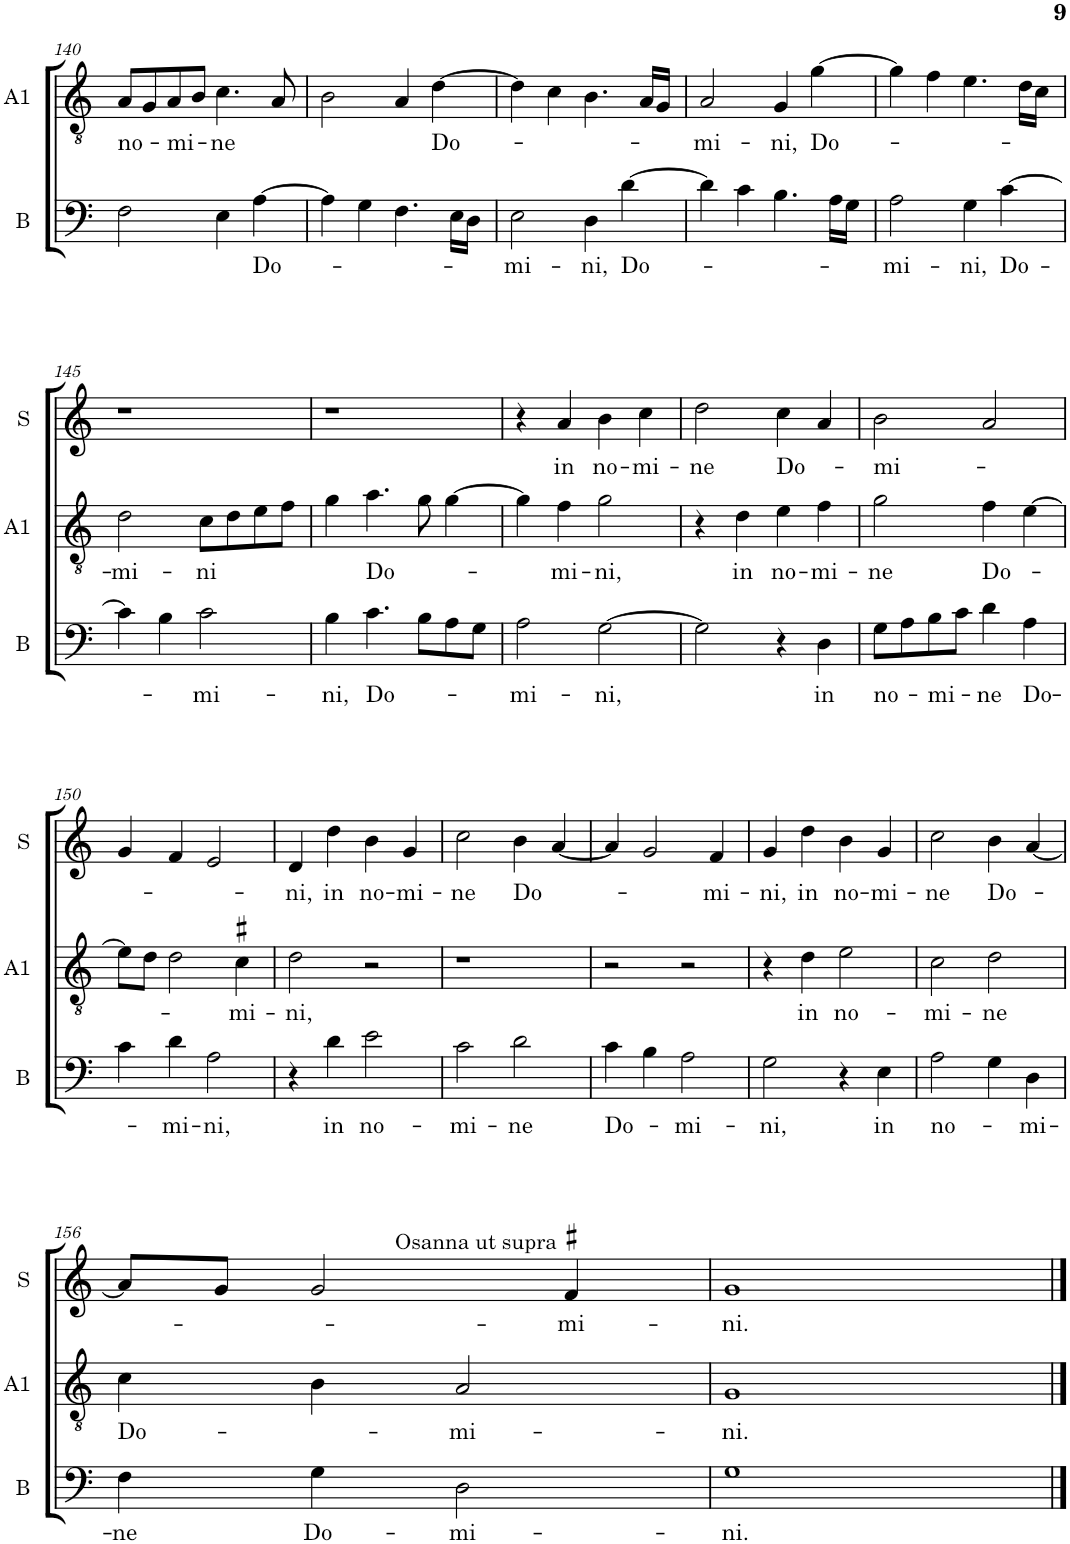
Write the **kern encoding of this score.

**kern	**text	**kern	**text	**kern	**text
*part3	*part3	*part2	*part2	*part1	*part1
*staff3	*staff3	*staff2	*staff2	*staff1	*staff1
*I"B	*	*I"A1	*	*I"S	*
*I'B	*	*I'A1	*	*I'S	*
!!LO:PB:g=z
*clefF4	*	*clefGv2	*	*clefG2	*
*	*	*Trd4c7	*	*	*
*k[]	*	*k[]	*	*k[]	*
*M2/2	*	*M2/2	*	*M2/2	*
*met(c|)	*	*met(c|)	*	*met(c|)	*
=140	=140	=140	=140	=140	=140
!	!	!	!LO:LY:b	!	!
2F\	.	8A/L	no-	1r	.
.	.	8G/	.	.	.
!	!	!	!LO:LY:b	!	!
.	.	8A/	-mi-	.	.
.	.	8B/J	.	.	.
!	!	!	!LO:LY:b	!	!
4E\	.	4.c\	-ne	.	.
!	!LO:LY:b	!	!	!	!
[4A\	Do-	.	.	.	.
.	.	8A/	.	.	.
=141	=141	=141	=141	=141	=141
4A\]	.	2B\	.	1r	.
4G\	.	.	.	.	.
4.F\	.	4A/	.	.	.
!	!	!	!LO:LY:b	!	!
.	.	[4d\	Do-	.	.
16E\LL	.	.	.	.	.
16D\JJ	.	.	.	.	.
=142	=142	=142	=142	=142	=142
!	!LO:LY:b	!	!	!	!
2E\	-mi-	4d\]	.	1r	.
.	.	4c\	.	.	.
!	!LO:LY:b	!	!	!	!
4D\	-ni,	4.B\	.	.	.
!	!LO:LY:b	!	!	!	!
[4d\	Do-	.	.	.	.
.	.	16A/LL	.	.	.
.	.	16G/JJ	.	.	.
=143	=143	=143	=143	=143	=143
!	!	!	!LO:LY:b	!	!
4d\]	.	2A/	-mi-	1r	.
4c\	.	.	.	.	.
!	!	!	!LO:LY:b	!	!
4.B\	.	4G/	-ni,	.	.
!	!	!	!LO:LY:b	!	!
.	.	[4g\	Do-	.	.
16A\LL	.	.	.	.	.
16G\JJ	.	.	.	.	.
=144	=144	=144	=144	=144	=144
!	!LO:LY:b	!	!	!	!
2A\	-mi-	4g\]	.	1r	.
.	.	4f\	.	.	.
!	!LO:LY:b	!	!	!	!
4G\	-ni,	4.e\	.	.	.
!	!LO:LY:b	!	!	!	!
[4c\	Do-	.	.	.	.
.	.	16d\LL	.	.	.
.	.	16c\JJ	.	.	.
!!LO:LB:g=z
=145	=145	=145	=145	=145	=145
!	!	!	!LO:LY:b	!	!
4c\]	.	2d\	-mi-	1r	.
4B\	.	.	.	.	.
!	!LO:LY:b	!	!LO:LY:b	!	!
2c\	-mi-	8c\L	-ni	.	.
.	.	8d\	.	.	.
.	.	8e\	.	.	.
.	.	8f\J	.	.	.
=146	=146	=146	=146	=146	=146
!	!LO:LY:b	!	!	!	!
4B\	-ni,	4g\	.	1r	.
!	!LO:LY:b	!	!LO:LY:b	!	!
4.c\	Do-	4.a\	Do-	.	.
8B\L	.	8g\	.	.	.
8A\	.	[4g\	.	.	.
8G\J	.	.	.	.	.
=147	=147	=147	=147	=147	=147
!	!LO:LY:b	!	!	!	!
2A\	-mi-	4g\]	.	4r	.
!	!	!	!LO:LY:b	!	!LO:LY:b
.	.	4f\	-mi-	4a/	in
!	!LO:LY:b	!	!LO:LY:b	!	!LO:LY:b
[2G\	-ni,	2g\	-ni,	4b\	no-
!	!	!	!	!	!LO:LY:b
.	.	.	.	4cc\	-mi-
=148	=148	=148	=148	=148	=148
!	!	!	!	!	!LO:LY:b
2G\]	.	4r	.	2dd\	-ne
!	!	!	!LO:LY:b	!	!
.	.	4d\	in	.	.
!	!	!	!LO:LY:b	!	!LO:LY:b
4r	.	4e\	no-	4cc\	Do-
!	!LO:LY:b	!	!LO:LY:b	!	!
4D\	in	4f\	-mi-	4a/	.
=149	=149	=149	=149	=149	=149
!	!LO:LY:b	!	!LO:LY:b	!	!LO:LY:b
8G\L	no-	2g\	-ne	2b\	-mi-
8A\	.	.	.	.	.
!	!LO:LY:b	!	!	!	!
8B\	-mi-	.	.	.	.
8c\J	.	.	.	.	.
!	!LO:LY:b	!	!LO:LY:b	!	!
4d\	-ne	4f\	Do-	2a/	.
!	!LO:LY:b	!	!	!	!
4A\	Do-	[4e\	.	.	.
!!LO:LB:g=z
=150	=150	=150	=150	=150	=150
4c\	.	8e\L]	.	4g/	.
.	.	8d\J	.	.	.
!	!LO:LY:b	!	!	!	!
4d\	-mi-	2d\	.	4f/	.
!	!LO:LY:b	!	!	!	!
2A\	-ni,	.	.	2e/	.
!	!	!	!LO:LY:b	!	!
.	.	4c#X\	-mi-	.	.
=151	=151	=151	=151	=151	=151
!	!	!	!LO:LY:b	!	!LO:LY:b
4r	.	2d\	-ni,	4d/	-ni,
!	!LO:LY:b	!	!	!	!LO:LY:b
4d\	in	.	.	4dd\	in
!	!LO:LY:b	!	!	!	!LO:LY:b
2e\	no-	2r	.	4b\	no-
!	!	!	!	!	!LO:LY:b
.	.	.	.	4g/	-mi-
=152	=152	=152	=152	=152	=152
!LO:TX:b:t=Osanna ut supra	!	!	!	!	!
!	!LO:LY:b	!	!	!	!LO:LY:b
2c\	-mi-	1r	.	2cc\	-ne
!	!LO:LY:b	!	!	!	!LO:LY:b
2d\	-ne	.	.	4b\	Do-
.	.	.	.	[4a/	.
=153	=153	=153	=153	=153	=153
!	!LO:LY:b	!	!	!	!
4c\	Do-	2r	.	4a/]	.
4B\	.	.	.	2g/	.
!	!LO:LY:b	!	!	!	!
2A\	-mi-	2r	.	.	.
!	!	!	!	!	!LO:LY:b
.	.	.	.	4f/	-mi-
=154	=154	=154	=154	=154	=154
!	!LO:LY:b	!	!	!	!LO:LY:b
2G\	-ni,	4r	.	4g/	-ni,
!	!	!	!LO:LY:b	!	!LO:LY:b
.	.	4d\	in	4dd\	in
!	!	!	!LO:LY:b	!	!LO:LY:b
4r	.	2e\	no-	4b\	no-
!	!LO:LY:b	!	!	!	!LO:LY:b
4E\	in	.	.	4g/	-mi-
=155	=155	=155	=155	=155	=155
!	!LO:LY:b	!	!LO:LY:b	!	!LO:LY:b
2A\	no-	2c\	-mi-	2cc\	-ne
!	!	!	!LO:LY:b	!	!LO:LY:b
4G\	.	2d\	-ne	4b\	Do-
!	!LO:LY:b	!	!	!	!
4D\	-mi-	.	.	[4a/	.
!!LO:LB:g=z
=156	=156	=156	=156	=156	=156
!	!LO:LY:b	!	!LO:LY:b	!	!
4F\	-ne	4c\	Do-	8a/L]	.
.	.	.	.	8g/J	.
!	!LO:LY:b	!	!	!	!
4G\	Do-	4B\	.	2g/	.
!	!LO:LY:b	!	!LO:LY:b	!	!
2D\	-mi-	2A/	-mi-	.	.
!	!	!	!	!	!LO:LY:b
.	.	.	.	4f#X/	-mi-
=157	=157	=157	=157	=157	=157
!	!LO:LY:b	!	!LO:LY:b	!	!LO:LY:b
1G	-ni.	1G	-ni.	1g	-ni.
==	==	==	==	==	==
*-	*-	*-	*-	*-	*-
